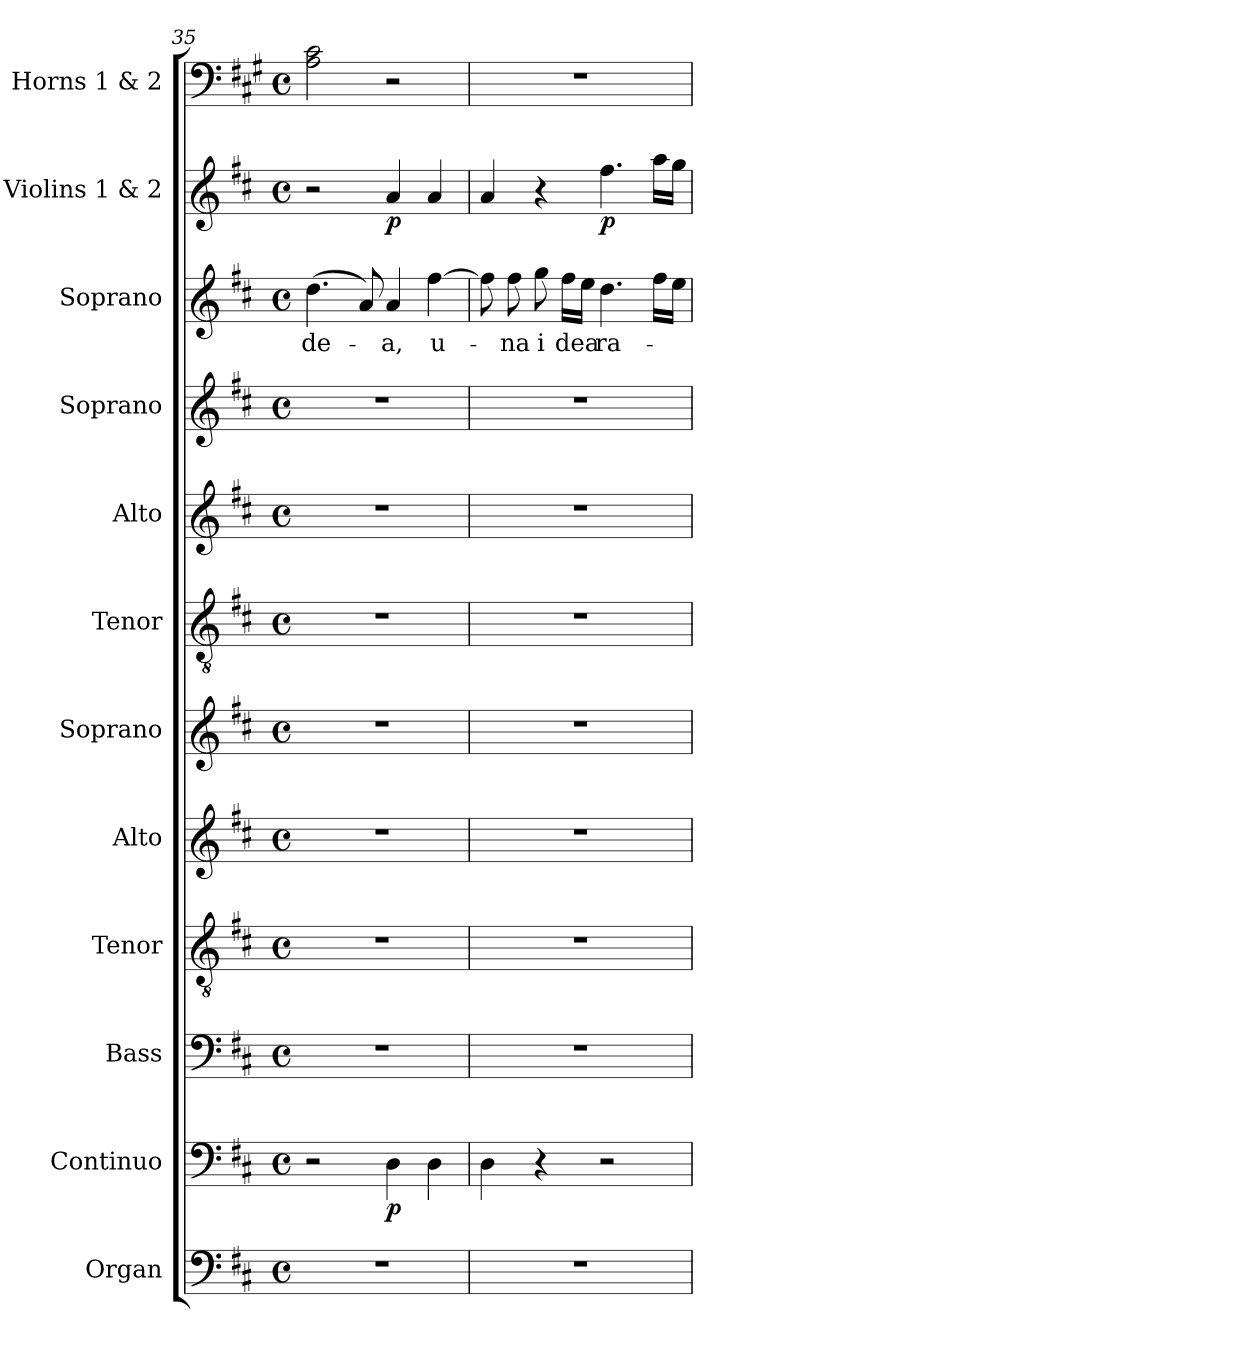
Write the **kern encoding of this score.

**kern	**kern	**dynam	**kern	**kern	**kern	**kern	**kern	**kern	**kern	**kern	**text	**kern	**dynam	**kern
*part12	*part11	*part11	*part10	*part9	*part8	*part7	*part6	*part5	*part4	*part3	*part3	*part2	*part2	*part1
*staff12	*staff11	*staff11	*staff10	*staff9	*staff8	*staff7	*staff6	*staff5	*staff4	*staff3	*staff3	*staff2	*staff2	*staff1
*I"Organ	*I"Continuo	*	*I"Bass	*I"Tenor	*I"Alto	*I"Soprano	*I"Tenor	*I"Alto	*I"Soprano	*I"Soprano	*	*I"Violins 1 & 2	*	*I"Horns 1 & 2
*I'Org.	*I'Cont.	*	*I'B.	*I'T.	*I'A.	*I'S.	*I'T.	*I'A.	*I'S.	*I'S.	*	*I'Vlns	*	*I'Hns.
*clefF4	*clefF4	*	*clefF4	*clefGv2	*clefG2	*clefG2	*clefGv2	*clefG2	*clefG2	*clefG2	*	*clefG2	*	*clefF4
*	*	*	*	*ITrd7c12	*	*	*ITrd7c12	*	*	*	*	*	*	*ITrd4c7
*k[f#c#]	*k[f#c#]	*	*k[f#c#]	*k[f#c#]	*k[f#c#]	*k[f#c#]	*k[f#c#]	*k[f#c#]	*k[f#c#]	*k[f#c#]	*	*k[f#c#]	*	*k[f#c#]
*D:	*D:	*	*D:	*D:	*D:	*D:	*D:	*D:	*D:	*D:	*	*D:	*	*D:
*M4/4	*M4/4	*	*M4/4	*M4/4	*M4/4	*M4/4	*M4/4	*M4/4	*M4/4	*M4/4	*	*M4/4	*	*M4/4
*met(c)	*met(c)	*	*met(c)	*met(c)	*met(c)	*met(c)	*met(c)	*met(c)	*met(c)	*met(c)	*	*met(c)	*	*met(c)
=35	=35	=35	=35	=35	=35	=35	=35	=35	=35	=35	=35	=35	=35	=35
!	!	!	!	!	!	!	!	!	!	!	!LO:LY:b:color=#000000	!	!	!
1r	2r	.	1r	1r	1r	1r	1r	1r	1r	(4.ddi\	-de-	2r	.	2Di\ 2F#i
.	.	.	.	.	.	.	.	.	.	8ai/)	.	.	.	.
!	!	!	!	!	!	!	!	!	!	!	!LO:LY:b:color=#000000	!	!	!
.	4Di\	p	.	.	.	.	.	.	.	4ai/	-a,	4ai/	p	2r
!	!	!	!	!	!	!	!	!	!	!	!LO:LY:b:color=#000000	!	!	!
.	4Di\	.	.	.	.	.	.	.	.	[4ff#i\	u-	4ai/	.	.
!!LO:PB:g=z
=36	=36	=36	=36	=36	=36	=36	=36	=36	=36	=36	=36	=36	=36	=36
1r	4Di\	.	1r	1r	1r	1r	1r	1r	1r	8ff#i\]	.	4ai/	.	1r
!	!	!	!	!	!	!	!	!	!	!	!LO:LY:b:color=#000000	!	!	!
.	.	.	.	.	.	.	.	.	.	8ff#i\	-na	.	.	.
!	!	!	!	!	!	!	!	!	!	!	!LO:LY:b:color=#000000	!	!	!
.	4r	.	.	.	.	.	.	.	.	8ggi\	i	4r	.	.
!	!	!	!	!	!	!	!	!	!	!	!LO:LY:b:color=#000000	!	!	!
.	.	.	.	.	.	.	.	.	.	16ff#i\LL	dea	.	.	.
.	.	.	.	.	.	.	.	.	.	16eei\JJ	.	.	.	.
!	!	!	!	!	!	!	!	!	!	!	!LO:LY:b:color=#000000	!	!	!
.	2r	.	.	.	.	.	.	.	.	4.ddi\	ra-	4.ff#i\	p	.
.	.	.	.	.	.	.	.	.	.	16ff#i\LL	.	16aai\LL	.	.
.	.	.	.	.	.	.	.	.	.	16eei\JJ	.	16ggi\JJ	.	.
=	=	=	=	=	=	=	=	=	=	=	=	=	=	=
*-	*-	*-	*-	*-	*-	*-	*-	*-	*-	*-	*-	*-	*-	*-
